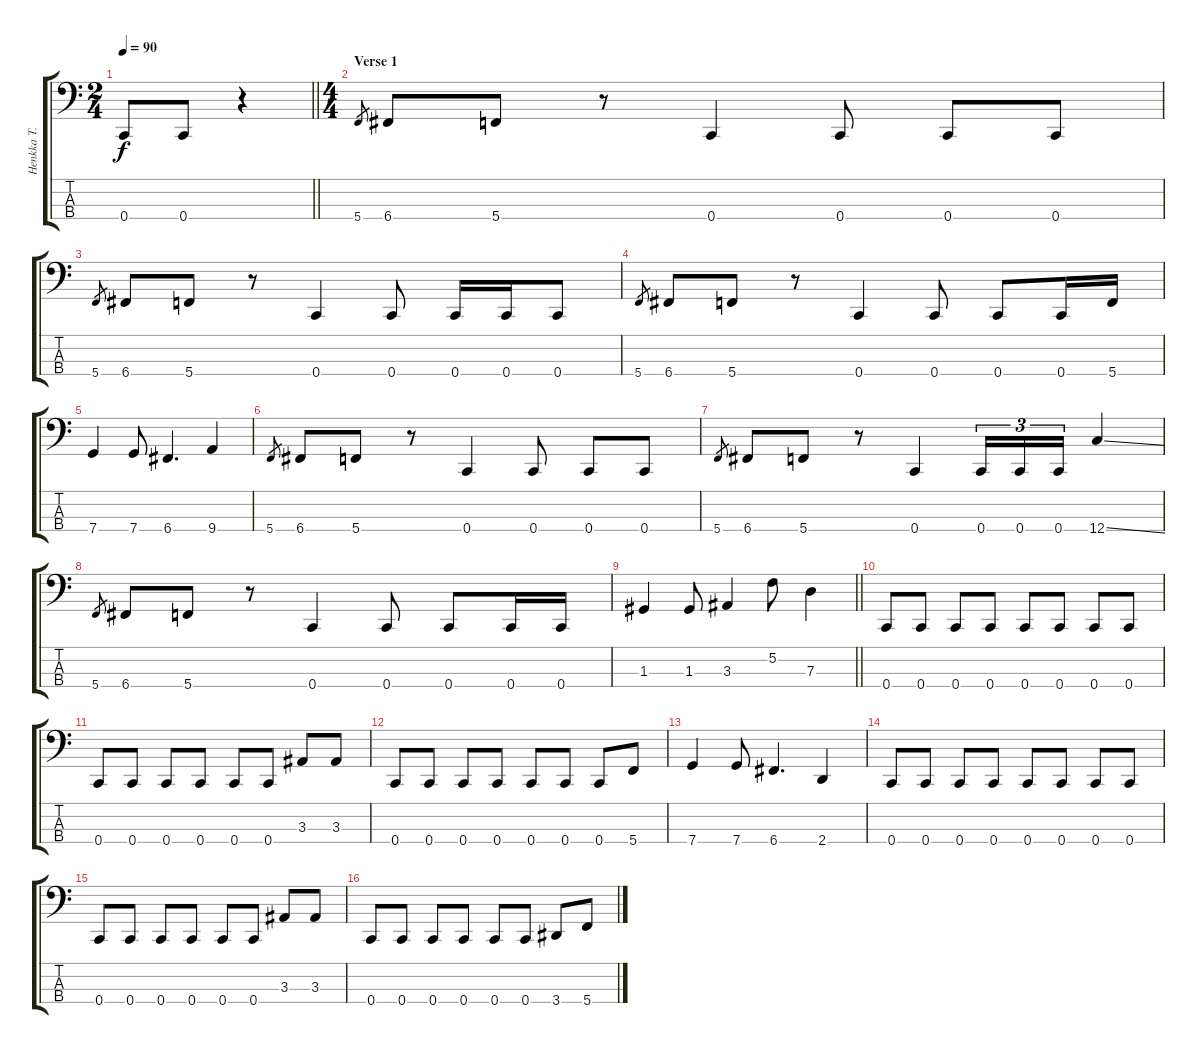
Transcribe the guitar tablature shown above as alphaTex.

\track ("Henkka T. Blacksmith" "Henkka T. ") {instrument electricbasspick}
\staff {score tabs}
\tuning (F2 C2 G1 C1) {hide}
\ts (2 4)
\tempo 90
\clef f4
\barLineRight lightlight
\ks c
0.4.8{dy f} 0.4.8 r.4 |
\ts (4 4)
\section ("" "Verse 1")
5.4.8{gr} 6.4.8 5.4.8 r.8 0.4.4 0.4.8 0.4.8 0.4.8 |
5.4.8{gr} 6.4.8 5.4.8 r.8 0.4.4 0.4.8 0.4.16 0.4.16 0.4.8 |
5.4.8{gr} 6.4.8 5.4.8 r.8 0.4.4 0.4.8 0.4.8 0.4.16 5.4.16 |
7.4.4 7.4.8 6.4.4{d} 9.4.4 |
5.4.8{gr} 6.4.8 5.4.8 r.8 0.4.4 0.4.8 0.4.8 0.4.8 |
5.4.8{gr} 6.4.8 5.4.8 r.8 0.4.4 0.4.16{tu (3 2)} 0.4.16{tu (3 2)} 0.4.16{tu (3 2)} 12.4{ss}.4 |
5.4.8{gr} 6.4.8 5.4.8 r.8 0.4.4 0.4.8 0.4.8 0.4.16 0.4.16 |
\barLineRight lightlight
1.3.4 1.3.8 3.3.4 5.2.8 7.3.4 |
0.4.8 0.4.8 0.4.8 0.4.8 0.4.8 0.4.8 0.4.8 0.4.8 |
0.4.8 0.4.8 0.4.8 0.4.8 0.4.8 0.4.8 3.3.8 3.3.8 |
0.4.8 0.4.8 0.4.8 0.4.8 0.4.8 0.4.8 0.4.8 5.4.8 |
7.4.4 7.4.8 6.4.4{d} 2.4.4 |
0.4.8 0.4.8 0.4.8 0.4.8 0.4.8 0.4.8 0.4.8 0.4.8 |
0.4.8 0.4.8 0.4.8 0.4.8 0.4.8 0.4.8 3.3.8 3.3.8 |
0.4.8 0.4.8 0.4.8 0.4.8 0.4.8 0.4.8 3.4.8 5.4.8
